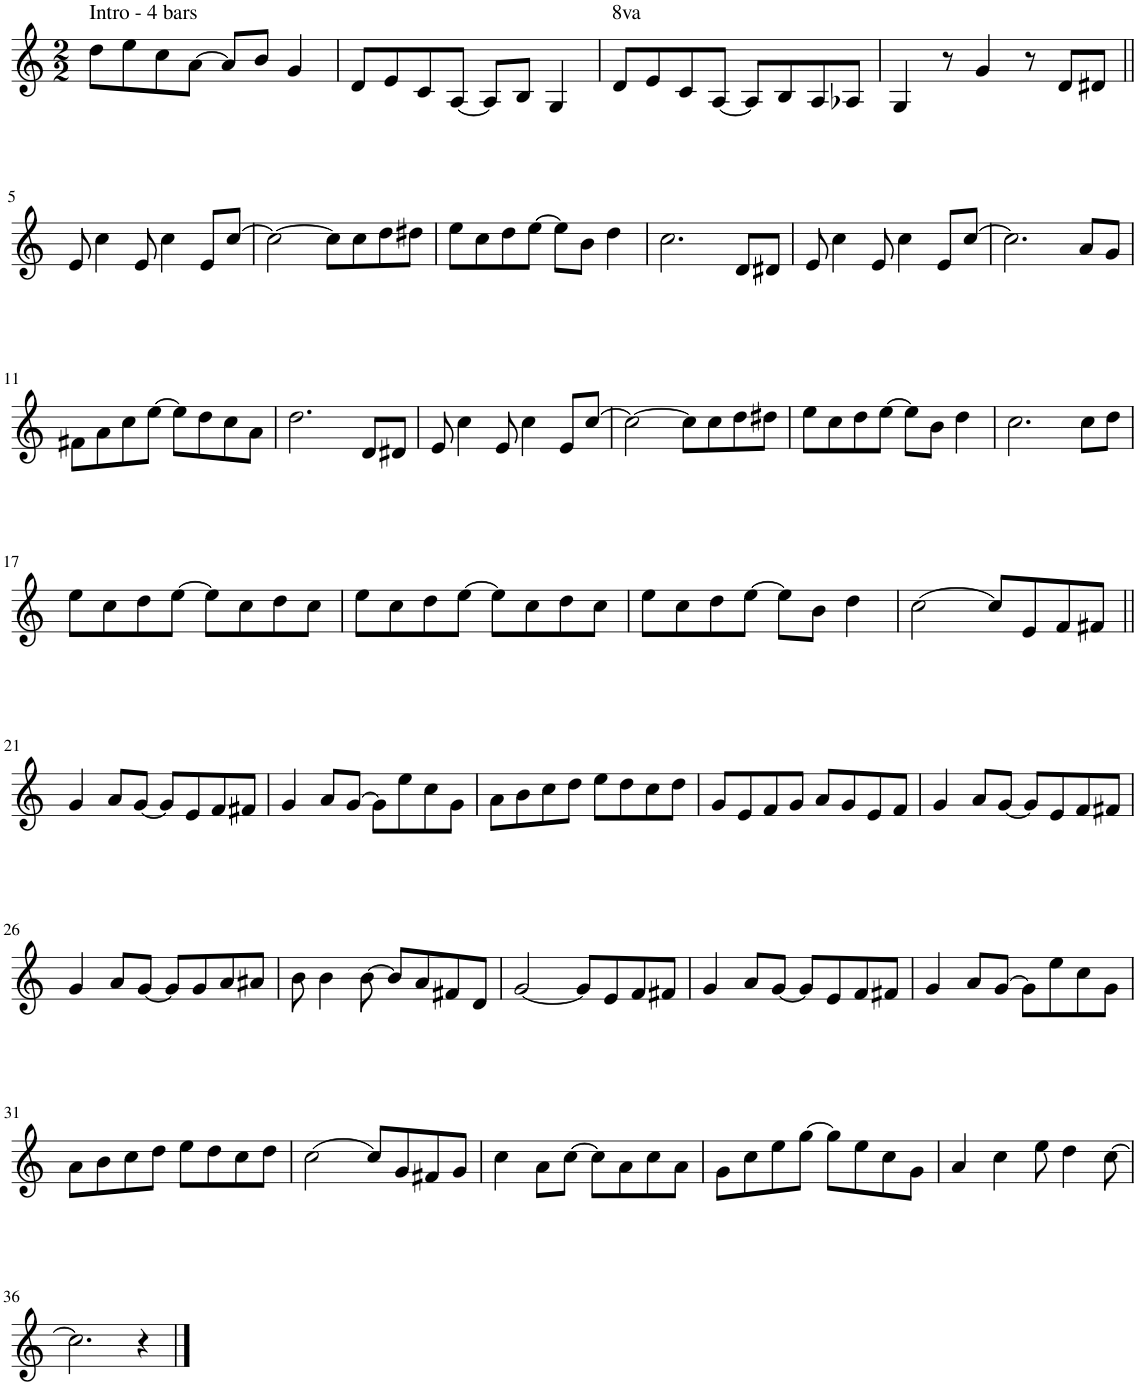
**kern
*part1
*staff1
*I"Piano
*I'Pno
*clefG2
*k[]
*M2/2
=1
!LO:TX:a:t=Intro - 4 bars
8dd\L
8ee\
8cc\
[8a\J
8a/L]
8b/J
4g/
=2
8d/L
8e/
8c/
[8A/J
8A/L]
8B/J
4G/
=3
!LO:TX:a:t=8va
8d/L
8e/
8c/
[8A/J
8A/L]
8B/
8A/
8A-X/J
=4
4G/
8r
4g/
8r
8d/L
8d#X/J
!!LO:LB:g=z
=5||
8e/
4cc\
8e/
4cc\
8e/L
[8cc/J
=6
2cc\_
8cc\L]
8cc\
8dd\
8dd#X\J
=7
8ee\L
8cc\
8dd\
[8ee\J
8ee\L]
8b\J
4dd\
=8
2.cc\
8d/L
8d#X/J
=9
8e/
4cc\
8e/
4cc\
8e/L
[8cc/J
=10
2.cc\]
8a/L
8g/J
!!LO:LB:g=z
=11
8f#X\L
8a\
8cc\
[8ee\J
8ee\L]
8dd\
8cc\
8a\J
=12
2.dd\
8d/L
8d#X/J
=13
8e/
4cc\
8e/
4cc\
8e/L
[8cc/J
=14
2cc\_
8cc\L]
8cc\
8dd\
8dd#X\J
=15
8ee\L
8cc\
8dd\
[8ee\J
8ee\L]
8b\J
4dd\
=16
2.cc\
8cc\L
8dd\J
!!LO:LB:g=z
=17
8ee\L
8cc\
8dd\
[8ee\J
8ee\L]
8cc\
8dd\
8cc\J
=18
8ee\L
8cc\
8dd\
[8ee\J
8ee\L]
8cc\
8dd\
8cc\J
=19
8ee\L
8cc\
8dd\
[8ee\J
8ee\L]
8b\J
4dd\
=20
[2cc\
8cc/L]
8e/
8f/
8f#X/J
!!LO:LB:g=z
=21||
4g/
8a/L
[8g/J
8g/L]
8e/
8f/
8f#X/J
=22
4g/
8a/L
[8g/J
8g\L]
8ee\
8cc\
8g\J
=23
8a\L
8b\
8cc\
8dd\J
8ee\L
8dd\
8cc\
8dd\J
=24
8g/L
8e/
8f/
8g/J
8a/L
8g/
8e/
8f/J
=25
4g/
8a/L
[8g/J
8g/L]
8e/
8f/
8f#X/J
!!LO:LB:g=z
=26
4g/
8a/L
[8g/J
8g/L]
8g/
8a/
8a#X/J
=27
8b\
4b\
[8b\
8b/L]
8a/
8f#X/
8d/J
=28
[2g/
8g/L]
8e/
8f/
8f#X/J
=29
4g/
8a/L
[8g/J
8g/L]
8e/
8f/
8f#X/J
=30
4g/
8a/L
[8g/J
8g\L]
8ee\
8cc\
8g\J
!!LO:LB:g=z
=31
8a\L
8b\
8cc\
8dd\J
8ee\L
8dd\
8cc\
8dd\J
=32
[2cc\
8cc/L]
8g/
8f#X/
8g/J
=33
4cc\
8a\L
[8cc\J
8cc\L]
8a\
8cc\
8a\J
=34
8g\L
8cc\
8ee\
[8gg\J
8gg\L]
8ee\
8cc\
8g\J
=35
4a/
4cc\
8ee\
4dd\
[8cc\
!!LO:LB:g=z
=36
2.cc\]
4r
==
*-
